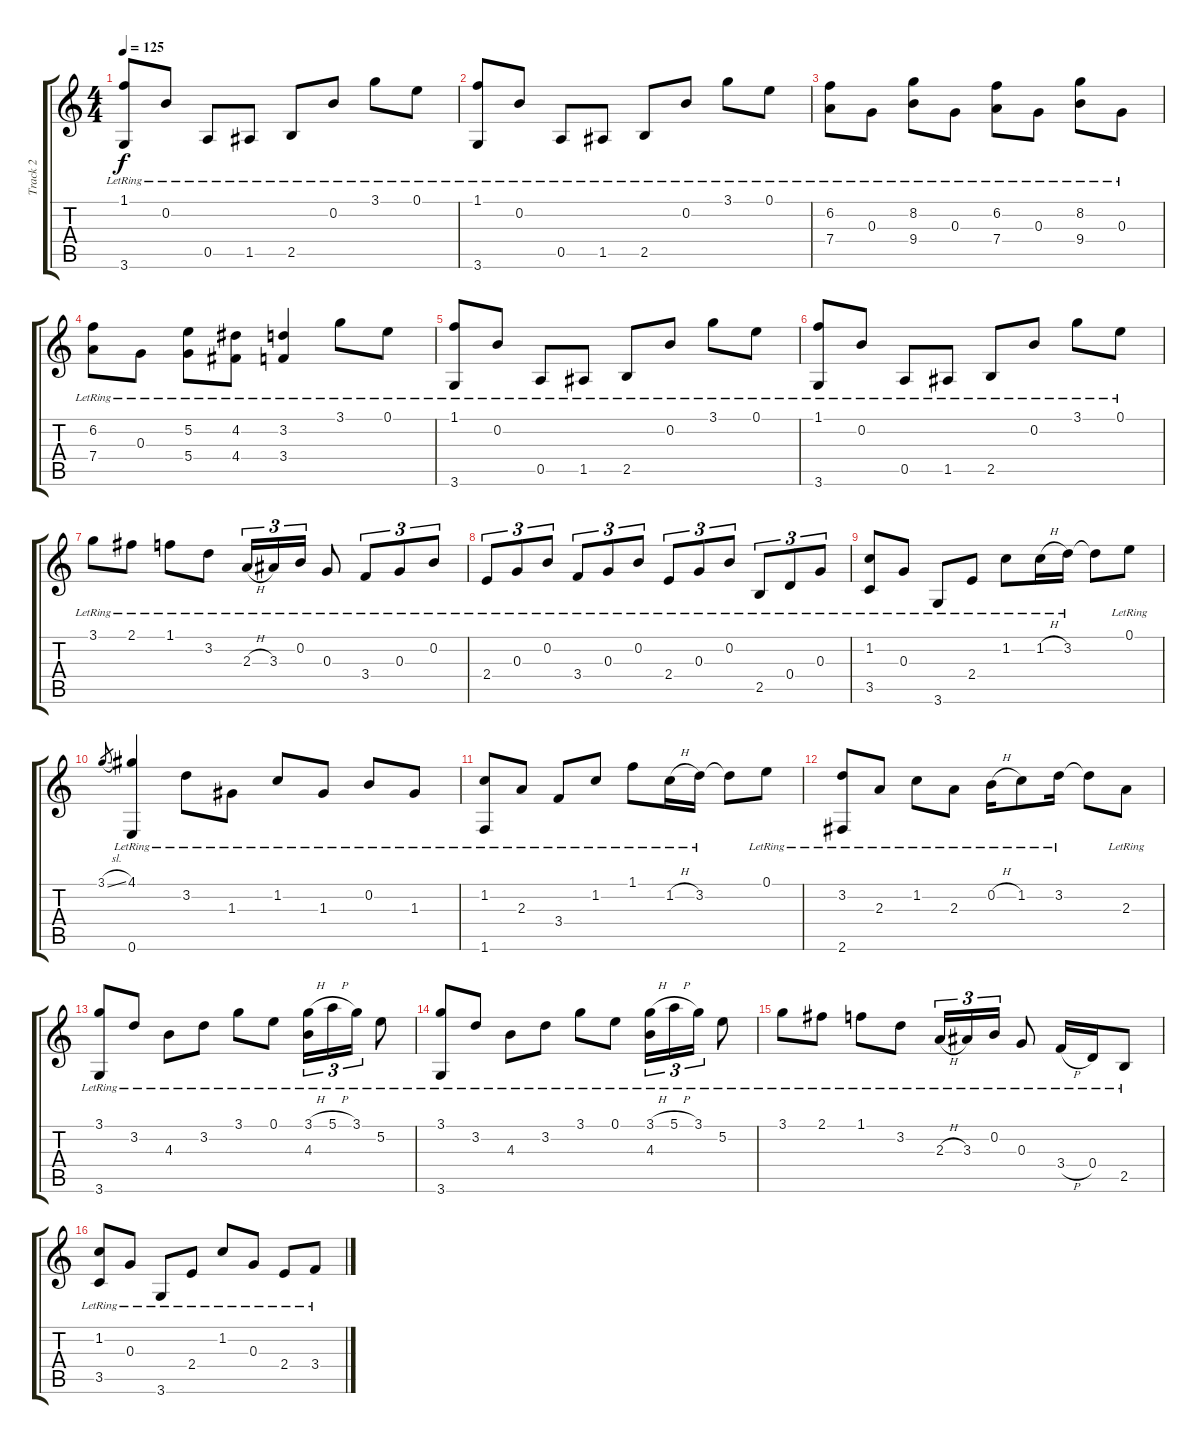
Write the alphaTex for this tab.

\track ("Track 2" "Track 2") {instrument electricguitarjazz}
\staff {score tabs}
\tuning (E4 B3 G3 D3 A2 E2) {hide}
\ts (4 4)
\tempo 125
\clef g2
\ks c
(1.1{lr} 3.6{lr}).8{dy f} 0.2{lr}.8 0.5{lr}.8 1.5{lr}.8 2.5{lr}.8 0.2{lr}.8 3.1{lr}.8 0.1{lr}.8 |
(1.1{lr} 3.6{lr}).8 0.2{lr}.8 0.5{lr}.8 1.5{lr}.8 2.5{lr}.8 0.2{lr}.8 3.1{lr}.8 0.1{lr}.8 |
(6.2{lr} 7.4{lr}).8 0.3{lr}.8 (8.2{lr} 9.4{lr}).8 0.3{lr}.8 (6.2{lr} 7.4{lr}).8 0.3{lr}.8 (8.2{lr} 9.4{lr}).8 0.3{lr}.8 |
(6.2{lr} 7.4{lr}).8 0.3{lr}.8 (5.2{lr} 5.4{lr}).8 (4.2{lr} 4.4{lr}).8 (3.2{lr} 3.4{lr}).4 3.1{lr}.8 0.1{lr}.8 |
(1.1{lr} 3.6{lr}).8 0.2{lr}.8 0.5{lr}.8 1.5{lr}.8 2.5{lr}.8 0.2{lr}.8 3.1{lr}.8 0.1{lr}.8 |
(1.1{lr} 3.6{lr}).8 0.2{lr}.8 0.5{lr}.8 1.5{lr}.8 2.5{lr}.8 0.2{lr}.8 3.1{lr}.8 0.1{lr}.8 |
3.1{lr}.8 2.1{lr}.8 1.1{lr}.8 3.2{lr}.8 2.3{h lr}.16{tu (3 2)} 3.3{lr}.16{tu (3 2)} 0.2{lr}.16{tu (3 2)} 0.3{lr}.8 3.4{lr}.8{tu (3 2)} 0.3{lr}.8{tu (3 2)} 0.2{lr}.8{tu (3 2)} |
2.4{lr}.8{tu (3 2)} 0.3{lr}.8{tu (3 2)} 0.2{lr}.8{tu (3 2)} 3.4{lr}.8{tu (3 2)} 0.3{lr}.8{tu (3 2)} 0.2{lr}.8{tu (3 2)} 2.4{lr}.8{tu (3 2)} 0.3{lr}.8{tu (3 2)} 0.2{lr}.8{tu (3 2)} 2.5{lr}.8{tu (3 2)} 0.4{lr}.8{tu (3 2)} 0.3{lr}.8{tu (3 2)} |
(1.2{lr} 3.5{lr}).8 0.3{lr}.8 3.6{lr}.8 2.4{lr}.8 1.2{lr}.8 1.2{h lr}.16 3.2{lr}.16 3.2{t}.8 0.1{lr}.8 |
3.1{sl}.8{gr} (4.1{lr} 0.6{lr}).4 3.2{lr}.8 1.3{lr}.8 1.2{lr}.8 1.3{lr}.8 0.2{lr}.8 1.3{lr}.8 |
(1.2{lr} 1.6{lr}).8 2.3{lr}.8 3.4{lr}.8 1.2{lr}.8 1.1{lr}.8 1.2{h lr}.16 3.2{lr}.16 3.2{t}.8 0.1{lr}.8 |
(3.2{lr} 2.6{lr}).8 2.3{lr}.8 1.2{lr}.8 2.3{lr}.8 0.2{h lr}.16 1.2{lr}.8 3.2{lr}.16 3.2{t}.8 2.3{lr}.8 |
(3.1{lr} 3.6{lr}).8 3.2{lr}.8 4.3{lr}.8 3.2{lr}.8 3.1{lr}.8 0.1{lr}.8 (3.1{h lr} 4.3{lr}).16{tu (3 2)} 5.1{h lr}.16{tu (3 2)} 3.1{lr}.16{tu (3 2)} 5.2{lr}.8 |
(3.1{lr} 3.6{lr}).8 3.2{lr}.8 4.3{lr}.8 3.2{lr}.8 3.1{lr}.8 0.1{lr}.8 (3.1{h lr} 4.3{lr}).16{tu (3 2)} 5.1{h lr}.16{tu (3 2)} 3.1{lr}.16{tu (3 2)} 5.2{lr}.8 |
3.1{lr}.8 2.1{lr}.8 1.1{lr}.8 3.2{lr}.8 2.3{h lr}.16{tu (3 2)} 3.3{lr}.16{tu (3 2)} 0.2{lr}.16{tu (3 2)} 0.3{lr}.8 3.4{h lr}.16 0.4{lr}.16 2.5{lr}.8 |
(1.2{lr} 3.5{lr}).8 0.3{lr}.8 3.6{lr}.8 2.4{lr}.8 1.2{lr}.8 0.3{lr}.8 2.4{lr}.8 3.4{lr}.8
